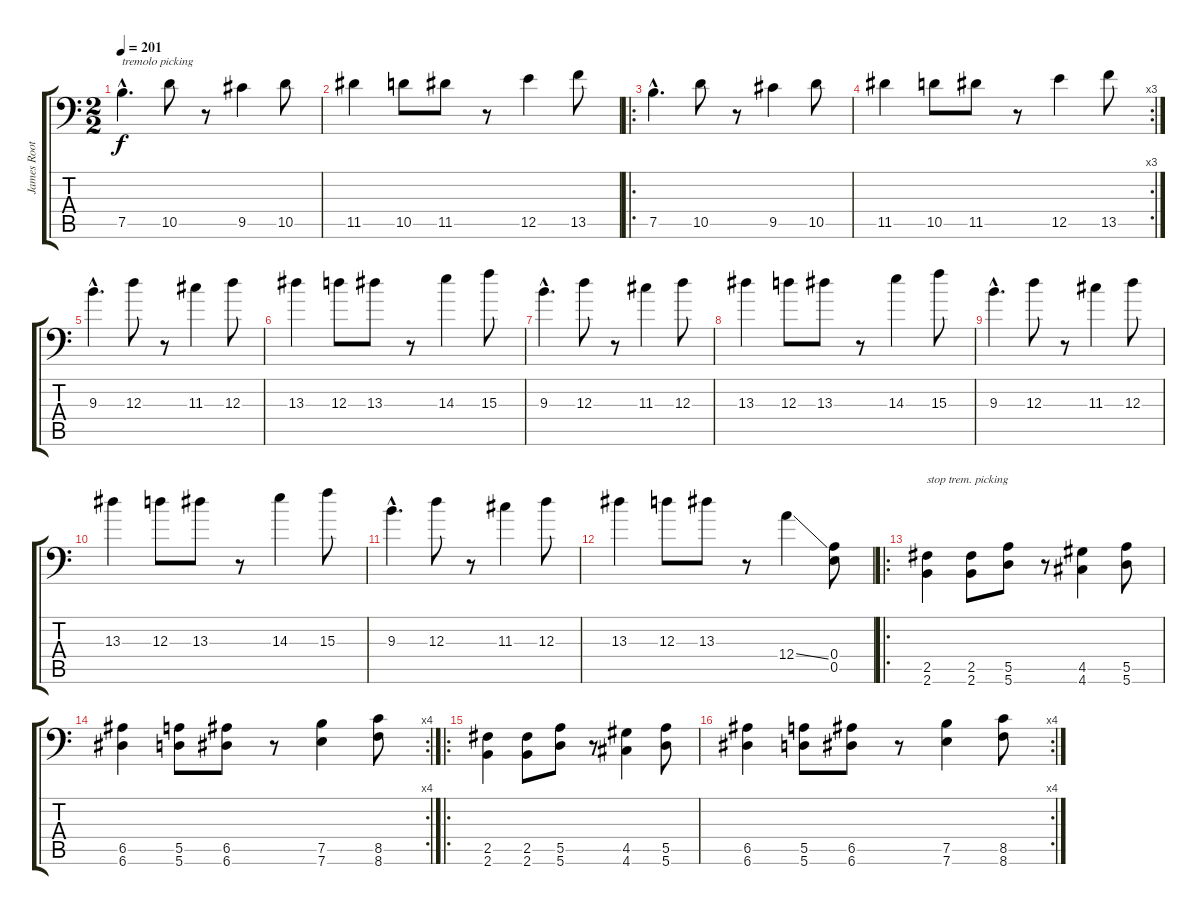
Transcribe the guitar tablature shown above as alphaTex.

\track ("James Root" "James Root") {instrument distortionguitar}
\staff {score tabs}
\tuning (B3 Gb3 D3 A2 E2 A1) {hide}
\ts (2 2)
\tempo 201
\clef f4
\ks c
7.5{hac}.4{d txt "tremolo picking" dy f} 10.5.8 r.8 9.5.4 10.5.8 |
11.5.4 10.5.8 11.5.8 r.8 12.5.4 13.5.8 |
\ro
7.5{hac}.4{d} 10.5.8 r.8 9.5.4 10.5.8 |
\rc 3
11.5.4 10.5.8 11.5.8 r.8 12.5.4 13.5.8 |
9.3{hac}.4{d} 12.3.8 r.8 11.3.4 12.3.8 |
13.3.4 12.3.8 13.3.8 r.8 14.3.4 15.3.8 |
9.3{hac}.4{d} 12.3.8 r.8 11.3.4 12.3.8 |
13.3.4 12.3.8 13.3.8 r.8 14.3.4 15.3.8 |
9.3{hac}.4{d} 12.3.8 r.8 11.3.4 12.3.8 |
13.3.4 12.3.8 13.3.8 r.8 14.3.4 15.3.8 |
9.3{hac}.4{d} 12.3.8 r.8 11.3.4 12.3.8 |
13.3.4 12.3.8 13.3.8 r.8 12.4{ss}.4 (0.4 0.5).8 |
\ro
(2.5 2.6).4{txt "stop trem. picking"} (2.5 2.6).8 (5.5 5.6).8 r.8 (4.5 4.6).4 (5.5 5.6).8 |
\rc 4
(6.5 6.6).4 (5.5 5.6).8 (6.5 6.6).8 r.8 (7.5 7.6).4 (8.5 8.6).8 |
\ro
(2.5 2.6).4 (2.5 2.6).8 (5.5 5.6).8 r.8 (4.5 4.6).4 (5.5 5.6).8 |
\rc 4
(6.5 6.6).4 (5.5 5.6).8 (6.5 6.6).8 r.8 (7.5 7.6).4 (8.5 8.6).8
